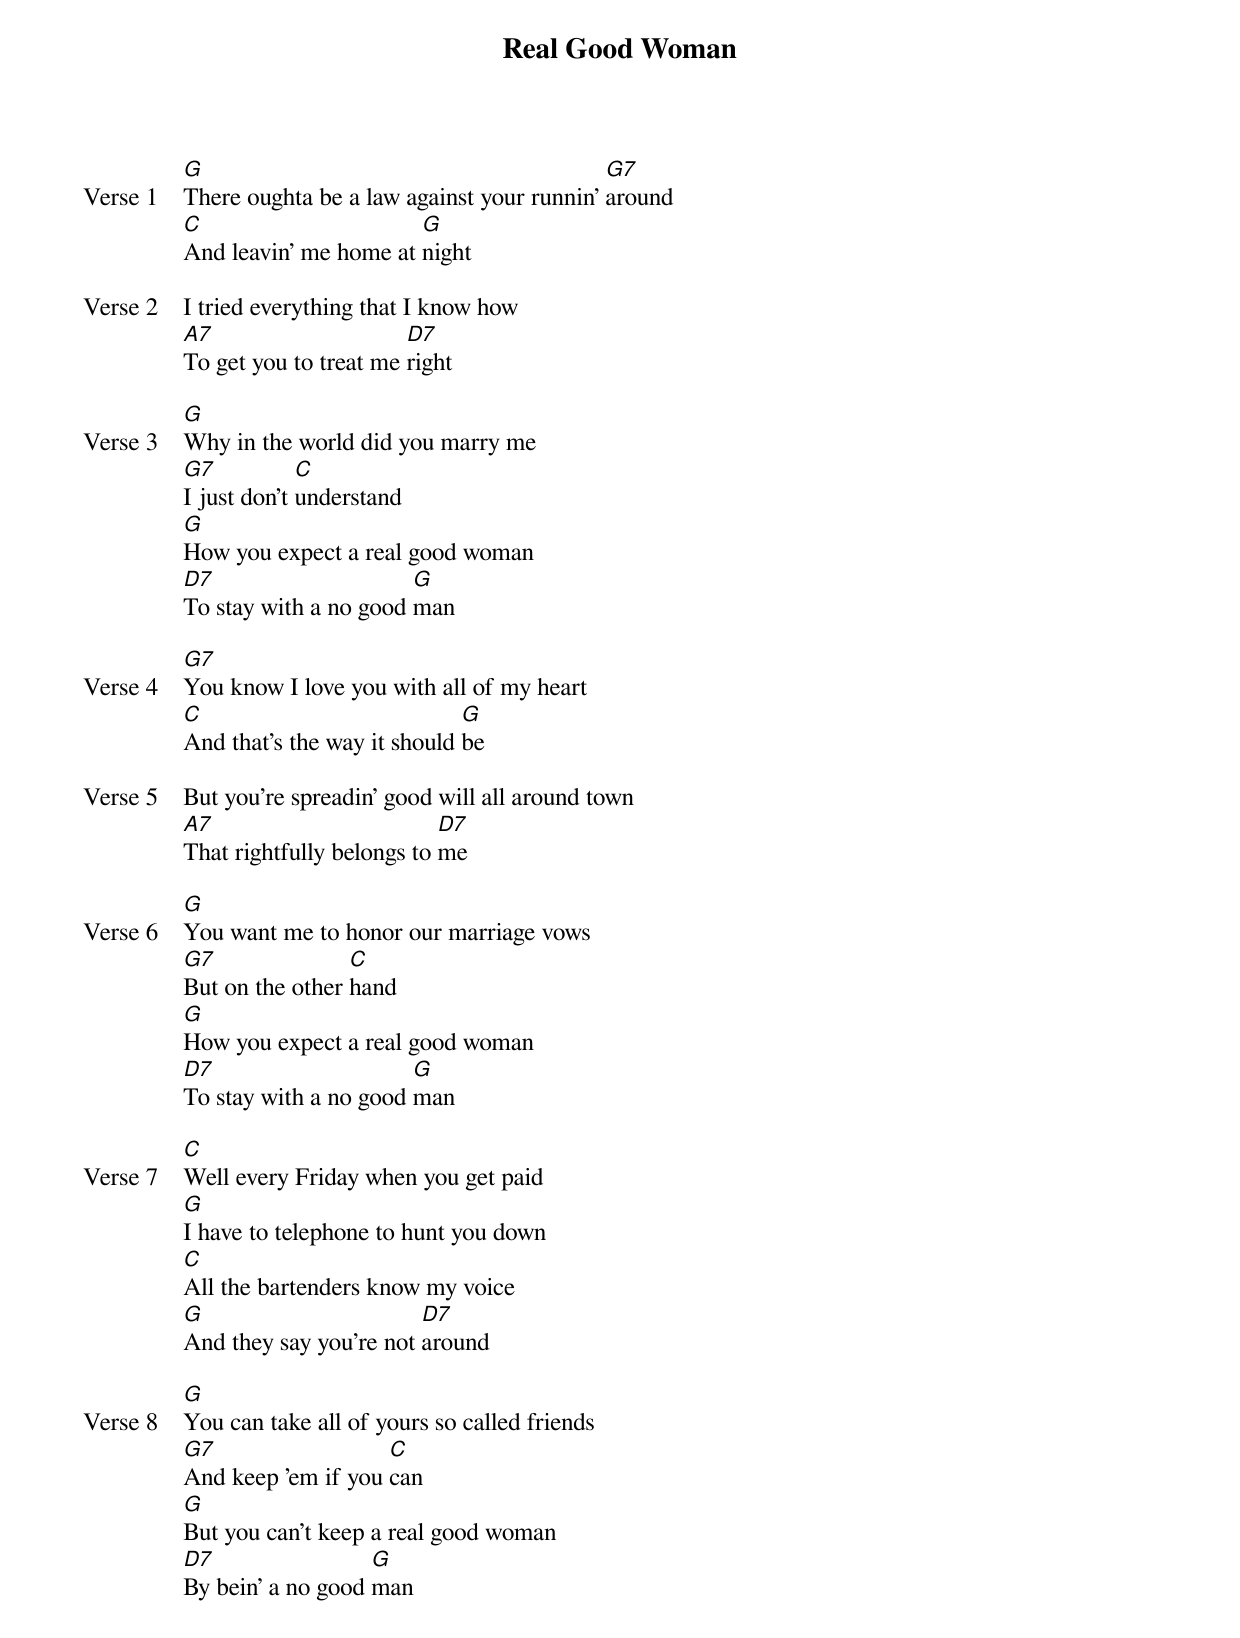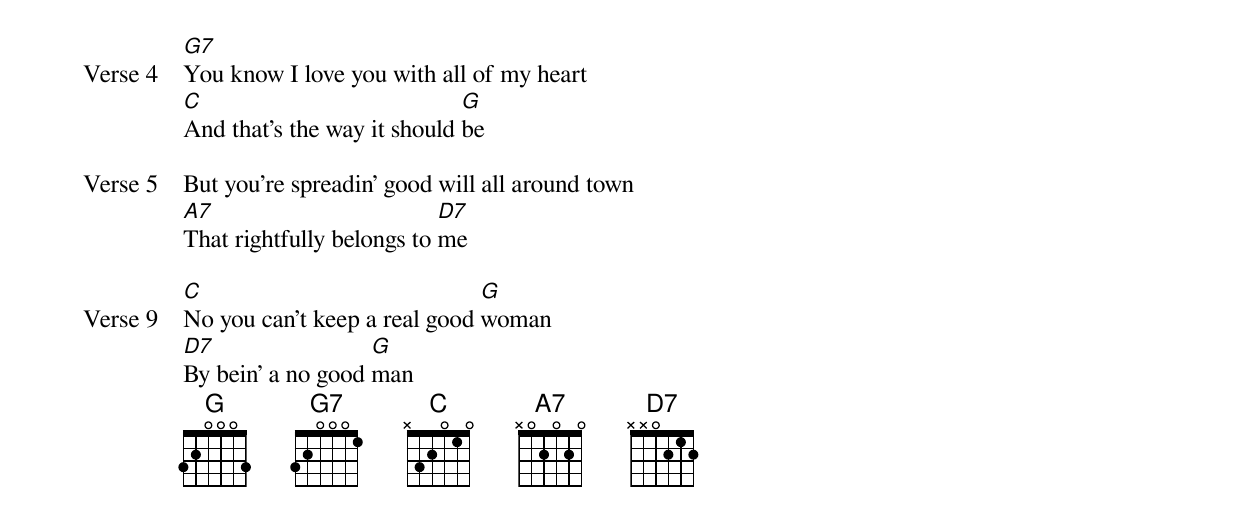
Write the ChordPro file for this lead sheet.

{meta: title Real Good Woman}
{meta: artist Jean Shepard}
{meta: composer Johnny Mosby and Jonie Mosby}

{start_of_verse: Verse 1}
[G]There oughta be a law against your runnin' [G7]around
[C]And leavin' me home at [G]night
{end_of_verse}

{start_of_verse: Verse 2}
I tried everything that I know how
[A7]To get you to treat me [D7]right
{end_of_verse}

{start_of_verse: Verse 3}
[G]Why in the world did you marry me
[G7]I just don't [C]understand
[G]How you expect a real good woman
[D7]To stay with a no good [G]man
{end_of_verse}

{start_of_verse: Verse 4}
[G7]You know I love you with all of my heart
[C]And that's the way it should [G]be
{end_of_verse}

{start_of_verse: Verse 5}
But you're spreadin' good will all around town
[A7]That rightfully belongs to [D7]me
{end_of_verse}

{start_of_verse: Verse 6}
[G]You want me to honor our marriage vows
[G7]But on the other [C]hand
[G]How you expect a real good woman
[D7]To stay with a no good [G]man
{end_of_verse}

{start_of_verse: Verse 7}
[C]Well every Friday when you get paid
[G]I have to telephone to hunt you down
[C]All the bartenders know my voice
[G]And they say you're not [D7]around
{end_of_verse}

{start_of_verse: Verse 8}
[G]You can take all of yours so called friends
[G7]And keep 'em if you [C]can
[G]But you can't keep a real good woman
[D7]By bein' a no good [G]man
{end_of_verse}

{start_of_verse: Verse 4}
[G7]You know I love you with all of my heart
[C]And that's the way it should [G]be
{end_of_verse}

{start_of_verse: Verse 5}
But you're spreadin' good will all around town
[A7]That rightfully belongs to [D7]me
{end_of_verse}

{start_of_verse: Verse 9}
[C]No you can't keep a real good [G]woman
[D7]By bein' a no good [G]man
{end_of_verse}
